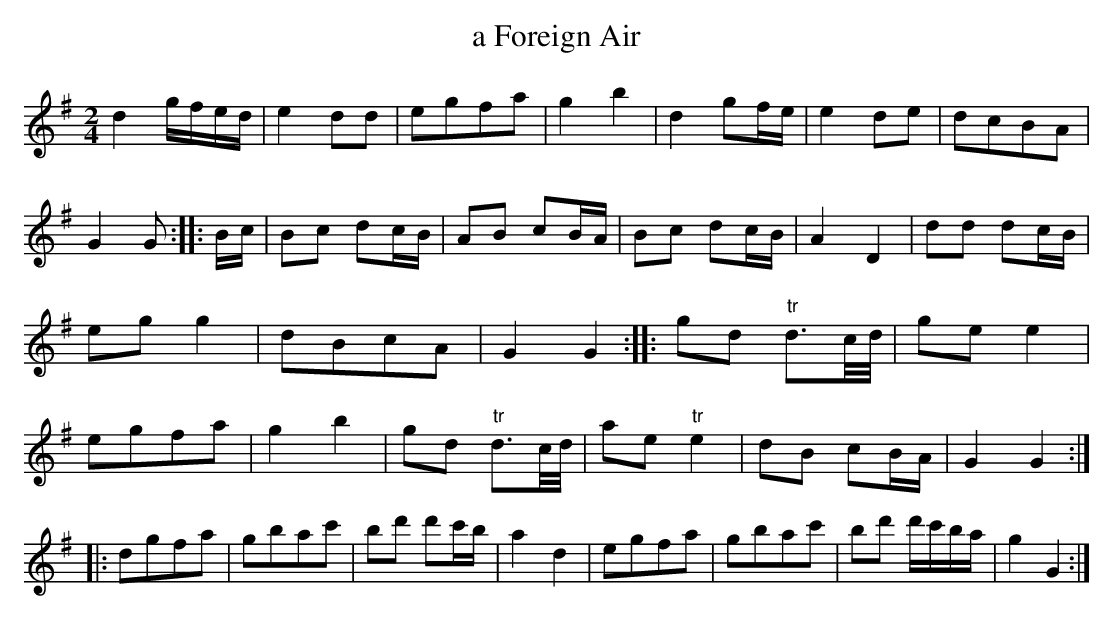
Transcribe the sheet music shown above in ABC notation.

X:1
T:a Foreign Air
M:2/4
K:G
d4 gfed| e4 d2d2| e2g2f2a2| g4b4|\
d4 g2fe| e4 d2e2| d2c2B2A2| G4 G2::\
Bc|\
B2c2 d2cB| A2B2 c2BA| B2c2 d2cB| A4 D4|\
d2d2 d2cB| e2g2 g4| d2B2c2A2| G4 G4::\
g2d2 "tr"d3c/d/| g2e2 e4| e2g2f2a2| g4 b4|\
g2d2 "tr"d3c/d/| a2e2 "tr"e4|d2B2 c2BA| G4 G4::\
d2g2f2a2| g2b2a2c'2| b2d'2 d'2c'b| a4d4|\
e2g2f2a2| g2b2a2c'2| b2d'2 d'c'ba| g4 G4:|
